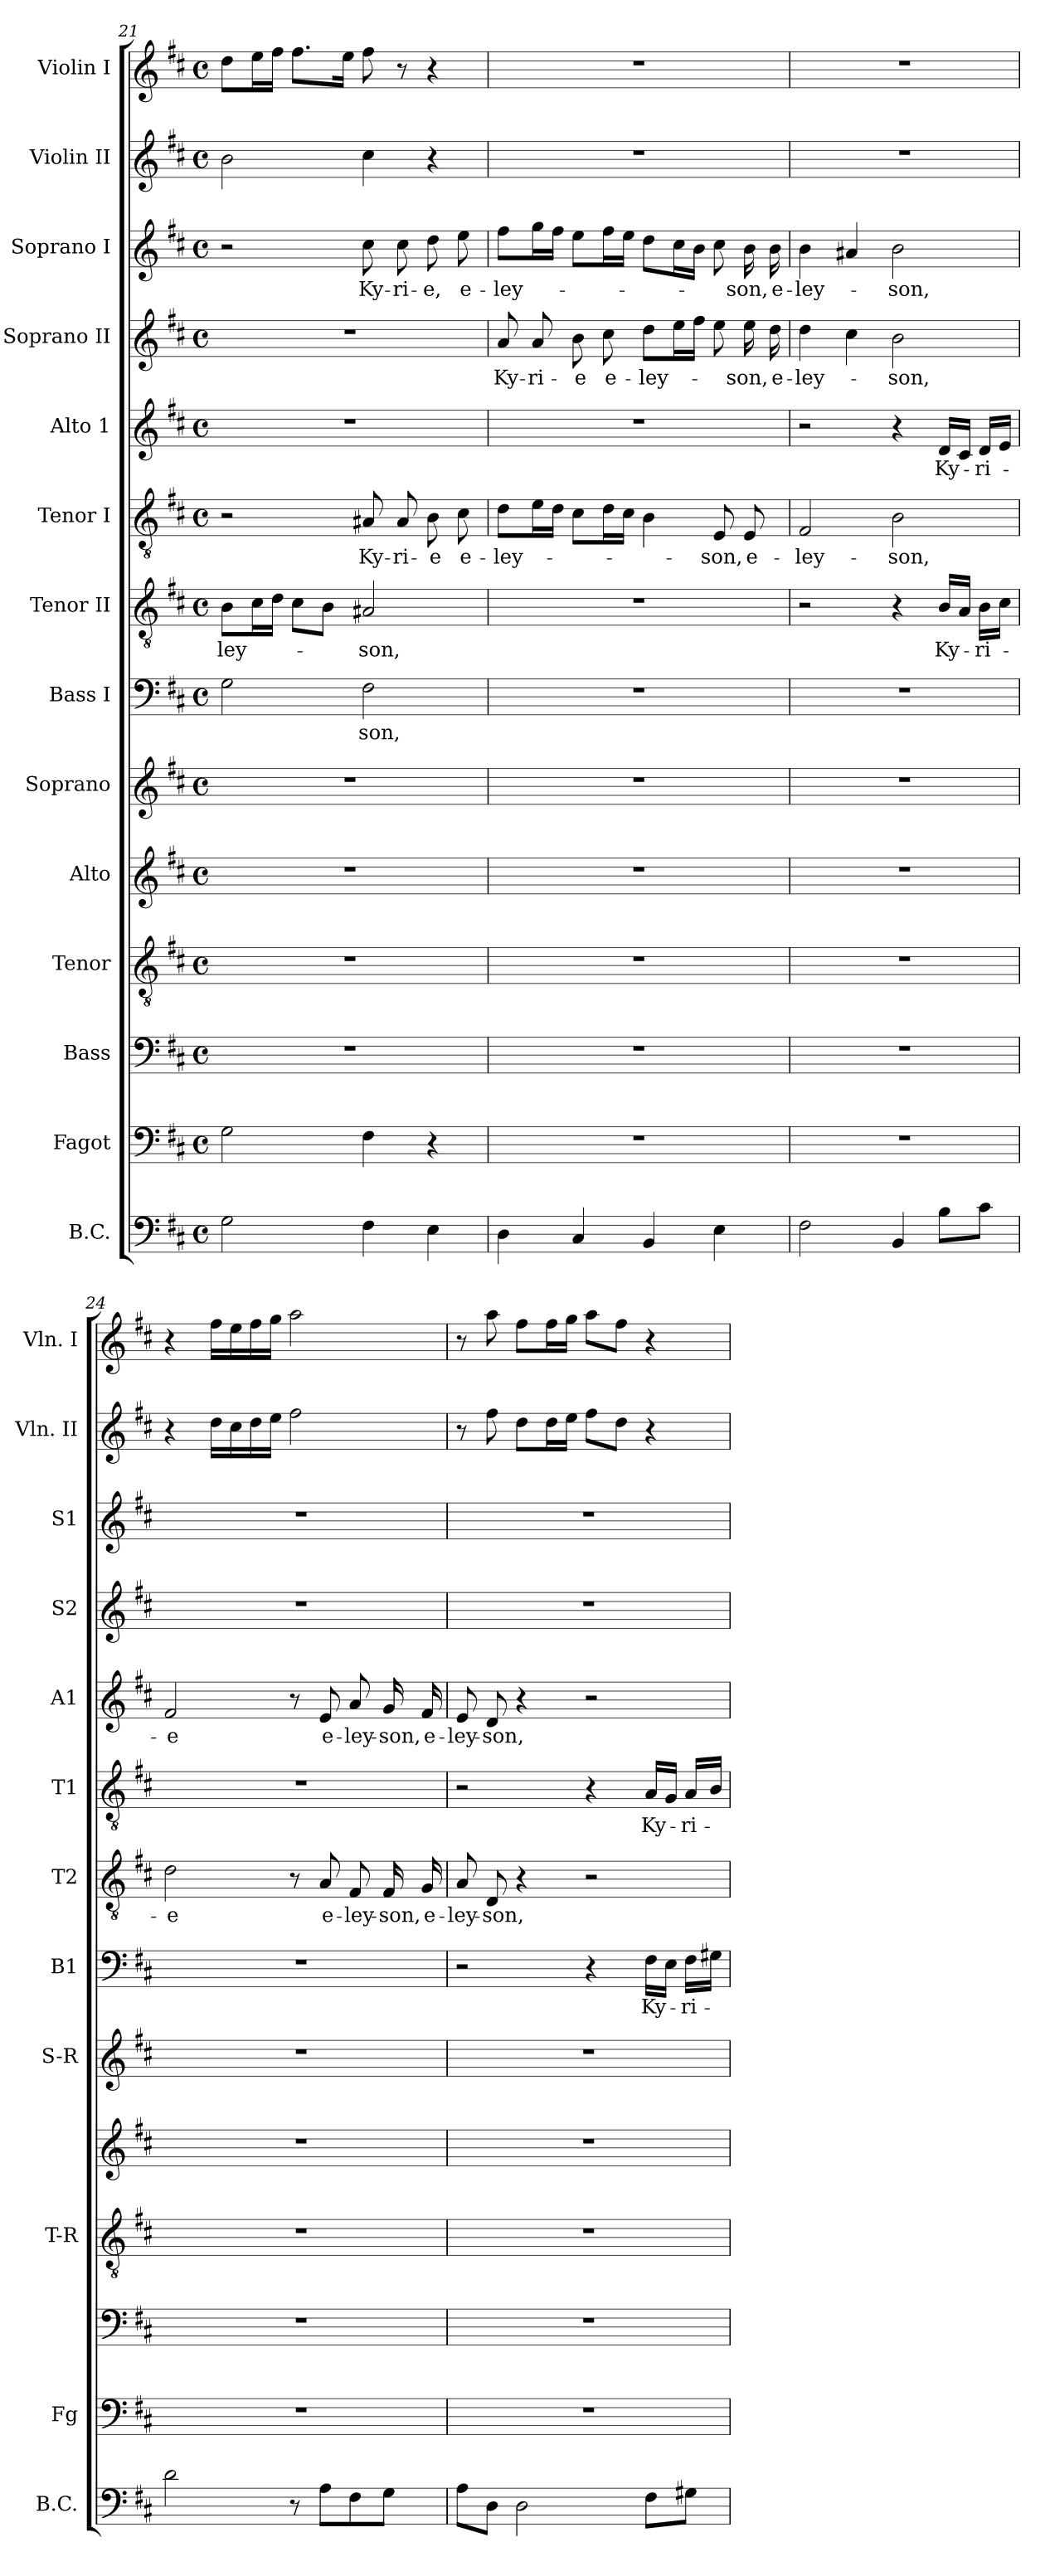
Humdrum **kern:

**kern	**kern	**kern	**kern	**kern	**kern	**kern	**text	**kern	**text	**kern	**text	**kern	**text	**kern	**text	**kern	**text	**kern	**kern
*part14	*part13	*part12	*part11	*part10	*part9	*part8	*part8	*part7	*part7	*part6	*part6	*part5	*part5	*part4	*part4	*part3	*part3	*part2	*part1
*staff14	*staff13	*staff12	*staff11	*staff10	*staff9	*staff8	*staff8	*staff7	*staff7	*staff6	*staff6	*staff5	*staff5	*staff4	*staff4	*staff3	*staff3	*staff2	*staff1
*I"B.C.	*I"Fagot	*I"Bass	*I"Tenor	*I"Alto	*I"Soprano	*I"Bass I	*	*I"Tenor II	*	*I"Tenor I	*	*I"Alto 1	*	*I"Soprano II	*	*I"Soprano I	*	*I"Violin II	*I"Violin I
*I'B.C.	*I'Fg	*	*I'T-R	*	*I'S-R	*I'B1	*	*I'T2	*	*I'T1	*	*I'A1	*	*I'S2	*	*I'S1	*	*I'Vln. II	*I'Vln. I
!!LO:PB:g=z
*clefF4	*clefF4	*clefF4	*clefGv2	*clefG2	*clefG2	*clefF4	*	*clefGv2	*	*clefGv2	*	*clefG2	*	*clefG2	*	*clefG2	*	*clefG2	*clefG2
*k[f#c#]	*k[f#c#]	*k[f#c#]	*k[f#c#]	*k[f#c#]	*k[f#c#]	*k[f#c#]	*	*k[f#c#]	*	*k[f#c#]	*	*k[f#c#]	*	*k[f#c#]	*	*k[f#c#]	*	*k[f#c#]	*k[f#c#]
*D:	*D:	*D:	*D:	*D:	*D:	*D:	*	*D:	*	*D:	*	*D:	*	*D:	*	*D:	*	*D:	*D:
*M4/4	*M4/4	*M4/4	*M4/4	*M4/4	*M4/4	*M4/4	*	*M4/4	*	*M4/4	*	*M4/4	*	*M4/4	*	*M4/4	*	*M4/4	*M4/4
*met(c)	*met(c)	*met(c)	*met(c)	*met(c)	*met(c)	*met(c)	*	*met(c)	*	*met(c)	*	*met(c)	*	*met(c)	*	*met(c)	*	*met(c)	*met(c)
=21	=21	=21	=21	=21	=21	=21	=21	=21	=21	=21	=21	=21	=21	=21	=21	=21	=21	=21	=21
!	!	!	!	!	!	!	!	!	!LO:LY:b	!	!	!	!	!	!	!	!	!	!
2G\	2G\	1r	1r	1r	1r	2G\	.	8B\L	-ley-	2r	.	1r	.	1r	.	2r	.	2b\	8dd\L
.	.	.	.	.	.	.	.	16c#\L	.	.	.	.	.	.	.	.	.	.	16ee\L
.	.	.	.	.	.	.	.	16d\JJ	.	.	.	.	.	.	.	.	.	.	16ff#\JJ
.	.	.	.	.	.	.	.	8c#\L	.	.	.	.	.	.	.	.	.	.	8.ff#\L
.	.	.	.	.	.	.	.	8B\J	.	.	.	.	.	.	.	.	.	.	.
.	.	.	.	.	.	.	.	.	.	.	.	.	.	.	.	.	.	.	16ee\Jk
!	!	!	!	!	!	!	!LO:LY:b	!	!LO:LY:b	!	!LO:LY:b	!	!	!	!	!	!LO:LY:b	!	!
4F#\	4F#\	.	.	.	.	2F#\	-son,	2A#X/	-son,	8A#X/	Ky-	.	.	.	.	8cc#\	Ky-	4cc#\	8ff#\
!	!	!	!	!	!	!	!	!	!	!	!LO:LY:b	!	!	!	!	!	!LO:LY:b	!	!
.	.	.	.	.	.	.	.	.	.	8A#/	-ri-	.	.	.	.	8cc#\	-ri-	.	8r
!	!	!	!	!	!	!	!	!	!	!	!LO:LY:b	!	!	!	!	!	!LO:LY:b	!	!
4E\	4r	.	.	.	.	.	.	.	.	8B\	-e	.	.	.	.	8dd\	-e,	4r	4r
!	!	!	!	!	!	!	!	!	!	!	!LO:LY:b	!	!	!	!	!	!LO:LY:b	!	!
.	.	.	.	.	.	.	.	.	.	8c#\	e-	.	.	.	.	8ee\	e-	.	.
=22	=22	=22	=22	=22	=22	=22	=22	=22	=22	=22	=22	=22	=22	=22	=22	=22	=22	=22	=22
!	!	!	!	!	!	!	!	!	!	!	!LO:LY:b	!	!	!	!LO:LY:b	!	!LO:LY:b	!	!
4D\	1r	1r	1r	1r	1r	1r	.	1r	.	8d\L	-ley-	1r	.	8a/	Ky-	8ff#\L	-ley-	1r	1r
!	!	!	!	!	!	!	!	!	!	!	!	!	!	!	!LO:LY:b	!	!	!	!
.	.	.	.	.	.	.	.	.	.	16e\L	.	.	.	8a/	-ri-	16gg\L	.	.	.
.	.	.	.	.	.	.	.	.	.	16d\JJ	.	.	.	.	.	16ff#\JJ	.	.	.
!	!	!	!	!	!	!	!	!	!	!	!	!	!	!	!LO:LY:b	!	!	!	!
4C#/	.	.	.	.	.	.	.	.	.	8c#\L	.	.	.	8b\	-e	8ee\L	.	.	.
!	!	!	!	!	!	!	!	!	!	!	!	!	!	!	!LO:LY:b	!	!	!	!
.	.	.	.	.	.	.	.	.	.	16d\L	.	.	.	8cc#\	e-	16ff#\L	.	.	.
.	.	.	.	.	.	.	.	.	.	16c#\JJ	.	.	.	.	.	16ee\JJ	.	.	.
!	!	!	!	!	!	!	!	!	!	!	!	!	!	!	!LO:LY:b	!	!	!	!
4BB/	.	.	.	.	.	.	.	.	.	4B\	.	.	.	8dd\L	-ley-	8dd\L	.	.	.
.	.	.	.	.	.	.	.	.	.	.	.	.	.	16ee\L	.	16cc#\L	.	.	.
.	.	.	.	.	.	.	.	.	.	.	.	.	.	16ff#\JJ	.	16b\JJ	.	.	.
!	!	!	!	!	!	!	!	!	!	!	!LO:LY:b	!	!	!	!	!	!	!	!
4E\	.	.	.	.	.	.	.	.	.	8E/	-son,	.	.	8ee\	.	8cc#\	.	.	.
!	!	!	!	!	!	!	!	!	!	!	!LO:LY:b	!	!	!	!LO:LY:b	!	!LO:LY:b	!	!
.	.	.	.	.	.	.	.	.	.	8E/	e-	.	.	16ee\	-son,	16b\	-son,	.	.
!	!	!	!	!	!	!	!	!	!	!	!	!	!	!	!LO:LY:b	!	!LO:LY:b	!	!
.	.	.	.	.	.	.	.	.	.	.	.	.	.	16dd\	e-	16b\	e-	.	.
=23	=23	=23	=23	=23	=23	=23	=23	=23	=23	=23	=23	=23	=23	=23	=23	=23	=23	=23	=23
!	!	!	!	!	!	!	!	!	!	!	!LO:LY:b	!	!	!	!LO:LY:b	!	!LO:LY:b	!	!
2F#\	1r	1r	1r	1r	1r	1r	.	2r	.	2F#/	-ley-	2r	.	4dd\	-ley-	4b\	-ley-	1r	1r
.	.	.	.	.	.	.	.	.	.	.	.	.	.	4cc#\	.	4a#X/	.	.	.
!	!	!	!	!	!	!	!	!	!	!	!LO:LY:b	!	!	!	!LO:LY:b	!	!LO:LY:b	!	!
4BB/	.	.	.	.	.	.	.	4r	.	2B\	-son,	4r	.	2b\	-son,	2b\	-son,	.	.
!	!	!	!	!	!	!	!	!	!LO:LY:b	!	!	!	!LO:LY:b	!	!	!	!	!	!
8B\L	.	.	.	.	.	.	.	16B/LL	Ky-	.	.	16d/LL	Ky-	.	.	.	.	.	.
.	.	.	.	.	.	.	.	16A/JJ	.	.	.	16c#/JJ	.	.	.	.	.	.	.
!	!	!	!	!	!	!	!	!	!LO:LY:b	!	!	!	!LO:LY:b	!	!	!	!	!	!
8c#\J	.	.	.	.	.	.	.	16B\LL	-ri-	.	.	16d/LL	-ri-	.	.	.	.	.	.
.	.	.	.	.	.	.	.	16c#\JJ	.	.	.	16e/JJ	.	.	.	.	.	.	.
=24	=24	=24	=24	=24	=24	=24	=24	=24	=24	=24	=24	=24	=24	=24	=24	=24	=24	=24	=24
!	!	!	!	!	!	!	!	!	!LO:LY:b	!	!	!	!LO:LY:b	!	!	!	!	!	!
2d\	1r	1r	1r	1r	1r	1r	.	2d\	-e	1r	.	2f#/	-e	1r	.	1r	.	4r	4r
.	.	.	.	.	.	.	.	.	.	.	.	.	.	.	.	.	.	16dd\LL	16ff#\LL
.	.	.	.	.	.	.	.	.	.	.	.	.	.	.	.	.	.	16cc#\	16ee\
.	.	.	.	.	.	.	.	.	.	.	.	.	.	.	.	.	.	16dd\	16ff#\
.	.	.	.	.	.	.	.	.	.	.	.	.	.	.	.	.	.	16ee\JJ	16gg\JJ
8r	.	.	.	.	.	.	.	8r	.	.	.	8r	.	.	.	.	.	2ff#\	2aa\
!	!	!	!	!	!	!	!	!	!LO:LY:b	!	!	!	!LO:LY:b	!	!	!	!	!	!
8A\L	.	.	.	.	.	.	.	8A/	e-	.	.	8e/	e-	.	.	.	.	.	.
!	!	!	!	!	!	!	!	!	!LO:LY:b	!	!	!	!LO:LY:b	!	!	!	!	!	!
8F#\	.	.	.	.	.	.	.	8F#/	-ley-	.	.	8a/	-ley-	.	.	.	.	.	.
!	!	!	!	!	!	!	!	!	!LO:LY:b	!	!	!	!LO:LY:b	!	!	!	!	!	!
8G\J	.	.	.	.	.	.	.	16F#/	-son,	.	.	16g/	-son,	.	.	.	.	.	.
!	!	!	!	!	!	!	!	!	!LO:LY:b	!	!	!	!LO:LY:b	!	!	!	!	!	!
.	.	.	.	.	.	.	.	16G/	e-	.	.	16f#/	e-	.	.	.	.	.	.
=25	=25	=25	=25	=25	=25	=25	=25	=25	=25	=25	=25	=25	=25	=25	=25	=25	=25	=25	=25
!	!	!	!	!	!	!	!	!	!LO:LY:b	!	!	!	!LO:LY:b	!	!	!	!	!	!
8A\L	1r	1r	1r	1r	1r	2r	.	8A/	-ley-	2r	.	8e/	-ley-	1r	.	1r	.	8r	8r
!	!	!	!	!	!	!	!	!	!LO:LY:b	!	!	!	!LO:LY:b	!	!	!	!	!	!
8D\J	.	.	.	.	.	.	.	8D/	-son,	.	.	8d/	-son,	.	.	.	.	8ff#\	8aa\
2D\	.	.	.	.	.	.	.	4r	.	.	.	4r	.	.	.	.	.	8dd\L	8ff#\L
.	.	.	.	.	.	.	.	.	.	.	.	.	.	.	.	.	.	16dd\L	16ff#\L
.	.	.	.	.	.	.	.	.	.	.	.	.	.	.	.	.	.	16ee\JJ	16gg\JJ
.	.	.	.	.	.	4r	.	2r	.	4r	.	2r	.	.	.	.	.	8ff#\L	8aa\L
.	.	.	.	.	.	.	.	.	.	.	.	.	.	.	.	.	.	8dd\J	8ff#\J
!	!	!	!	!	!	!	!LO:LY:b	!	!	!	!LO:LY:b	!	!	!	!	!	!	!	!
8F#\L	.	.	.	.	.	16F#\LL	Ky-	.	.	16A/LL	Ky-	.	.	.	.	.	.	4r	4r
.	.	.	.	.	.	16E\JJ	.	.	.	16G/JJ	.	.	.	.	.	.	.	.	.
!	!	!	!	!	!	!	!LO:LY:b	!	!	!	!LO:LY:b	!	!	!	!	!	!	!	!
8G#X\J	.	.	.	.	.	16F#\LL	-ri-	.	.	16A/LL	-ri-	.	.	.	.	.	.	.	.
.	.	.	.	.	.	16G#X\JJ	.	.	.	16B/JJ	.	.	.	.	.	.	.	.	.
=	=	=	=	=	=	=	=	=	=	=	=	=	=	=	=	=	=	=	=
*-	*-	*-	*-	*-	*-	*-	*-	*-	*-	*-	*-	*-	*-	*-	*-	*-	*-	*-	*-
